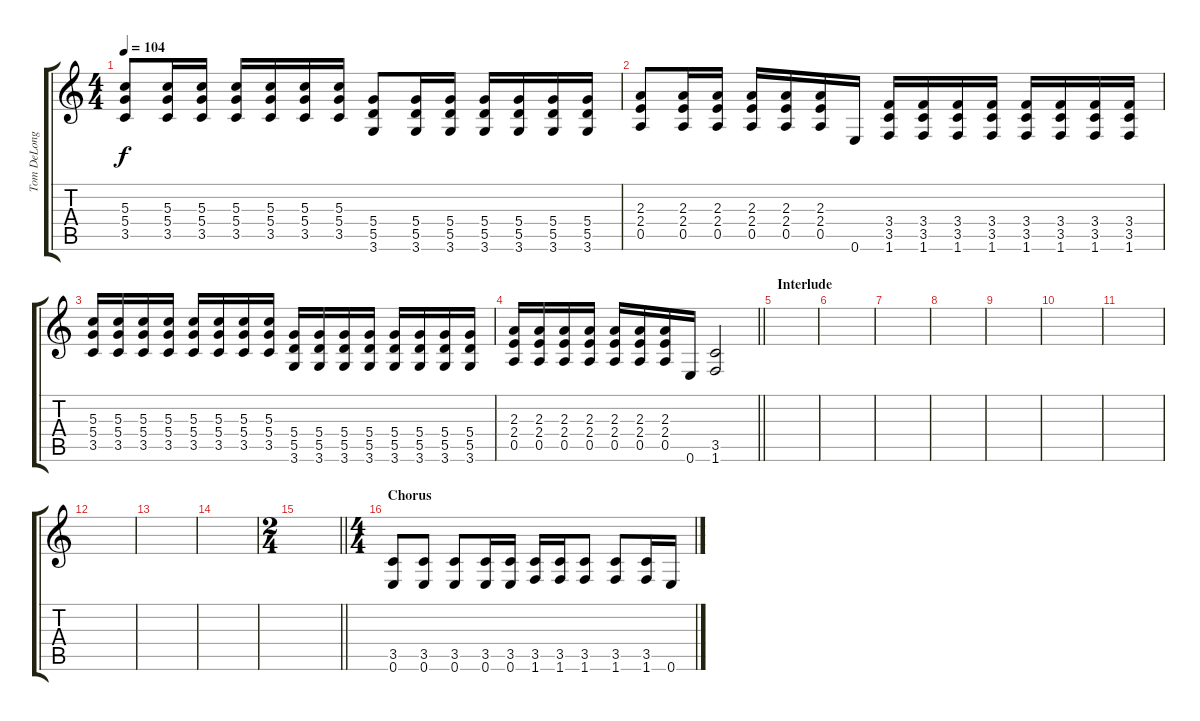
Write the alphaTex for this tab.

\track ("Tom DeLonge" "Tom DeLong") {instrument electricguitarclean}
\staff {score tabs}
\tuning (E4 B3 G3 D3 A2 E2) {hide}
\ts (4 4)
\tempo 104
\clef g2
\ks c
(5.3 5.4 3.5).8{dy f} (5.3 5.4 3.5).16 (5.3 5.4 3.5).16 (5.3 5.4 3.5).16 (5.3 5.4 3.5).16 (5.3 5.4 3.5).16 (5.3 5.4 3.5).16 (5.4 5.5 3.6).8 (5.4 5.5 3.6).16 (5.4 5.5 3.6).16 (5.4 5.5 3.6).16 (5.4 5.5 3.6).16 (5.4 5.5 3.6).16 (5.4 5.5 3.6).16 |
(2.3 2.4 0.5).8 (2.3 2.4 0.5).16 (2.3 2.4 0.5).16 (2.3 2.4 0.5).16 (2.3 2.4 0.5).16 (2.3 2.4 0.5).16 0.6.16 (3.4 3.5 1.6).16 (3.4 3.5 1.6).16 (3.4 3.5 1.6).16 (3.4 3.5 1.6).16 (3.4 3.5 1.6).16 (3.4 3.5 1.6).16 (3.4 3.5 1.6).16 (3.4 3.5 1.6).16 |
(5.3 5.4 3.5).16 (5.3 5.4 3.5).16 (5.3 5.4 3.5).16 (5.3 5.4 3.5).16 (5.3 5.4 3.5).16 (5.3 5.4 3.5).16 (5.3 5.4 3.5).16 (5.3 5.4 3.5).16 (5.4 5.5 3.6).16 (5.4 5.5 3.6).16 (5.4 5.5 3.6).16 (5.4 5.5 3.6).16 (5.4 5.5 3.6).16 (5.4 5.5 3.6).16 (5.4 5.5 3.6).16 (5.4 5.5 3.6).16 |
\barLineRight lightlight
(2.3 2.4 0.5).16 (2.3 2.4 0.5).16 (2.3 2.4 0.5).16 (2.3 2.4 0.5).16 (2.3 2.4 0.5).16 (2.3 2.4 0.5).16 (2.3 2.4 0.5).16 0.6.16 (3.5 1.6).2 |
\section ("" "Interlude")
|
|
|
|
|
|
|
|
|
|
\ts (2 4)
\barLineRight lightlight
|
\ts (4 4)
\section ("" "Chorus")
(3.5 0.6).8 (3.5 0.6).8 (3.5 0.6).8 (3.5 0.6).16 (3.5 0.6).16 (3.5 1.6).16 (3.5 1.6).16 (3.5 1.6).8 (3.5 1.6).8 (3.5 1.6).16 0.6.16
